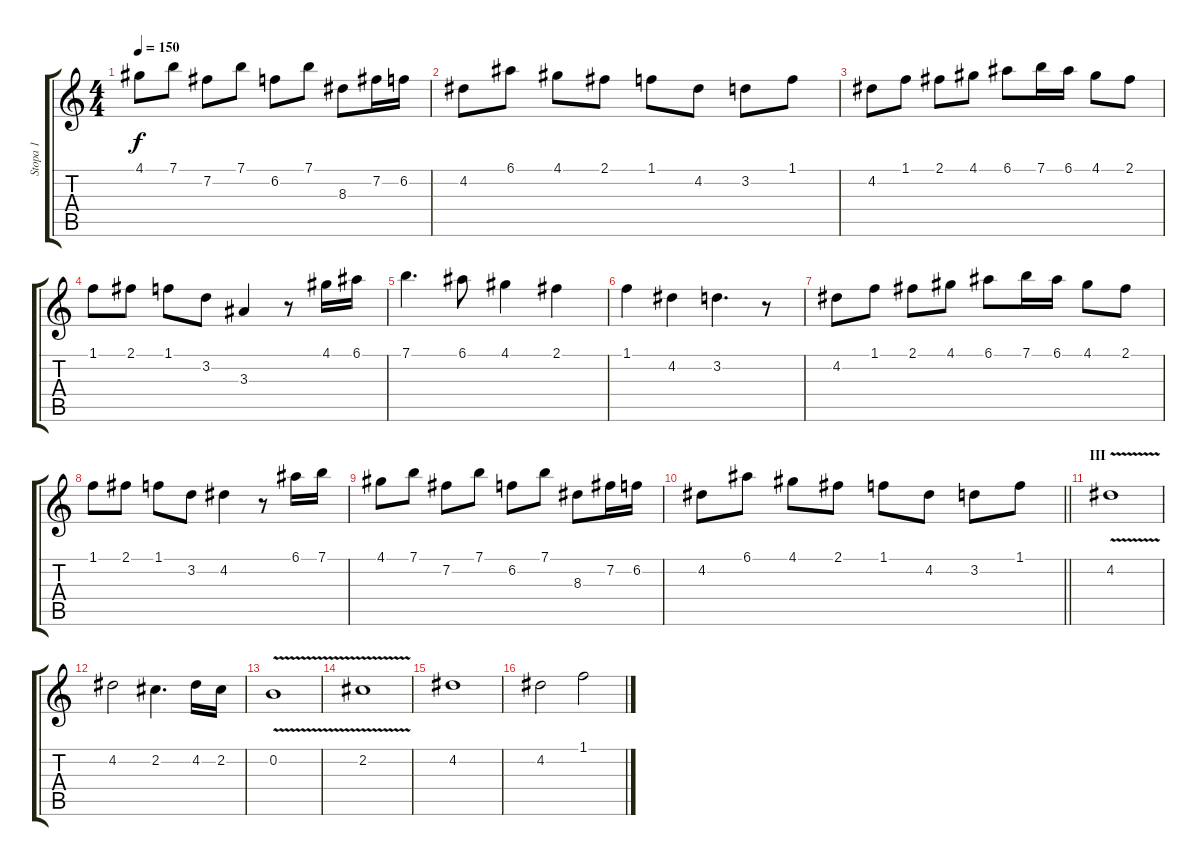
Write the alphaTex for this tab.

\track ("Stopa 1" "Stopa 1") {instrument overdrivenguitar}
\staff {score tabs}
\tuning (E4 B3 G3 D3 A2 E2) {hide}
\ts (4 4)
\tempo 150
\clef g2
\ks c
4.1.8{dy f} 7.1.8 7.2.8 7.1.8 6.2.8 7.1.8 8.3.8 7.2.16 6.2.16 |
4.2.8 6.1.8 4.1.8 2.1.8 1.1.8 4.2.8 3.2.8 1.1.8 |
4.2.8 1.1.8 2.1.8 4.1.8 6.1.8 7.1.16 6.1.16 4.1.8 2.1.8 |
1.1.8 2.1.8 1.1.8 3.2.8 3.3.4 r.8 4.1.16 6.1.16 |
7.1.4{d} 6.1.8 4.1.4 2.1.4 |
1.1.4 4.2.4 3.2.4{d} r.8 |
4.2.8 1.1.8 2.1.8 4.1.8 6.1.8 7.1.16 6.1.16 4.1.8 2.1.8 |
1.1.8 2.1.8 1.1.8 3.2.8 4.2.4 r.8 6.1.16 7.1.16 |
4.1.8 7.1.8 7.2.8 7.1.8 6.2.8 7.1.8 8.3.8 7.2.16 6.2.16 |
\barLineRight lightlight
4.2.8 6.1.8 4.1.8 2.1.8 1.1.8 4.2.8 3.2.8 1.1.8 |
\section ("" "III")
4.2{v}.1 |
4.2.2 2.2.4{d} 4.2.16 2.2.16 |
0.2{v}.1 |
2.2{v}.1 |
4.2.1 |
4.2.2 1.1.2
